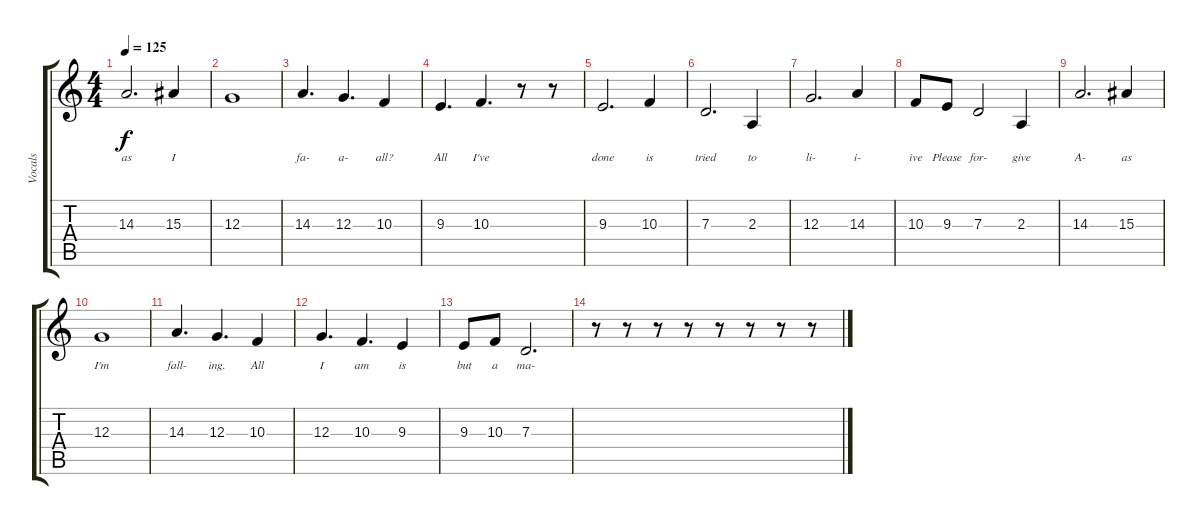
\track ("Vocals" "Vocals") {instrument harmonica}
\staff {score tabs}
\tuning (E4 B3 G3 D3 A2 E2) {hide}
\ts (4 4)
\tempo 125
\clef g2
\ks c
14.3.2{d lyrics (0 "as") lyrics (1 "") lyrics (2 "") lyrics (3 "") lyrics (4 "") dy f} 15.3.4{lyrics (0 "I") lyrics (1 "") lyrics (2 "") lyrics (3 "") lyrics (4 "")} |
12.3.1{lyrics (0 "") lyrics (1 "") lyrics (2 "") lyrics (3 "") lyrics (4 "")} |
14.3.4{d lyrics (0 "fa-") lyrics (1 "") lyrics (2 "") lyrics (3 "") lyrics (4 "")} 12.3.4{d lyrics (0 "a-") lyrics (1 "") lyrics (2 "") lyrics (3 "") lyrics (4 "")} 10.3.4{lyrics (0 "all?") lyrics (1 "") lyrics (2 "") lyrics (3 "") lyrics (4 "")} |
9.3.4{d lyrics (0 "All") lyrics (1 "") lyrics (2 "") lyrics (3 "") lyrics (4 "")} 10.3.4{d lyrics (0 "I've") lyrics (1 "") lyrics (2 "") lyrics (3 "") lyrics (4 "")} r.8 r.8 |
9.3.2{d lyrics (0 "done") lyrics (1 "") lyrics (2 "") lyrics (3 "") lyrics (4 "")} 10.3.4{lyrics (0 "is") lyrics (1 "") lyrics (2 "") lyrics (3 "") lyrics (4 "")} |
7.3.2{d lyrics (0 "tried") lyrics (1 "") lyrics (2 "") lyrics (3 "") lyrics (4 "")} 2.3.4{lyrics (0 "to") lyrics (1 "") lyrics (2 "") lyrics (3 "") lyrics (4 "")} |
12.3.2{d lyrics (0 "li-") lyrics (1 "") lyrics (2 "") lyrics (3 "") lyrics (4 "")} 14.3.4{lyrics (0 "i-") lyrics (1 "") lyrics (2 "") lyrics (3 "") lyrics (4 "")} |
10.3.8{lyrics (0 "ive") lyrics (1 "") lyrics (2 "") lyrics (3 "") lyrics (4 "")} 9.3.8{lyrics (0 "Please") lyrics (1 "") lyrics (2 "") lyrics (3 "") lyrics (4 "")} 7.3.2{lyrics (0 "for-") lyrics (1 "") lyrics (2 "") lyrics (3 "") lyrics (4 "")} 2.3.4{lyrics (0 "give") lyrics (1 "") lyrics (2 "") lyrics (3 "") lyrics (4 "")} |
14.3.2{d lyrics (0 "A-") lyrics (1 "") lyrics (2 "") lyrics (3 "") lyrics (4 "")} 15.3.4{lyrics (0 "as") lyrics (1 "") lyrics (2 "") lyrics (3 "") lyrics (4 "")} |
12.3.1{lyrics (0 "I'm") lyrics (1 "") lyrics (2 "") lyrics (3 "") lyrics (4 "")} |
14.3.4{d lyrics (0 "fall-") lyrics (1 "") lyrics (2 "") lyrics (3 "") lyrics (4 "")} 12.3.4{d lyrics (0 "ing.") lyrics (1 "") lyrics (2 "") lyrics (3 "") lyrics (4 "")} 10.3.4{lyrics (0 "All") lyrics (1 "") lyrics (2 "") lyrics (3 "") lyrics (4 "")} |
12.3.4{d lyrics (0 "I") lyrics (1 "") lyrics (2 "") lyrics (3 "") lyrics (4 "")} 10.3.4{d lyrics (0 "am") lyrics (1 "") lyrics (2 "") lyrics (3 "") lyrics (4 "")} 9.3.4{lyrics (0 "is") lyrics (1 "") lyrics (2 "") lyrics (3 "") lyrics (4 "")} |
9.3.8{lyrics (0 "but") lyrics (1 "") lyrics (2 "") lyrics (3 "") lyrics (4 "")} 10.3.8{lyrics (0 "a") lyrics (1 "") lyrics (2 "") lyrics (3 "") lyrics (4 "")} 7.3.2{d lyrics (0 "ma-") lyrics (1 "") lyrics (2 "") lyrics (3 "") lyrics (4 "")} |
r.8 r.8 r.8 r.8 r.8 r.8 r.8 r.8
